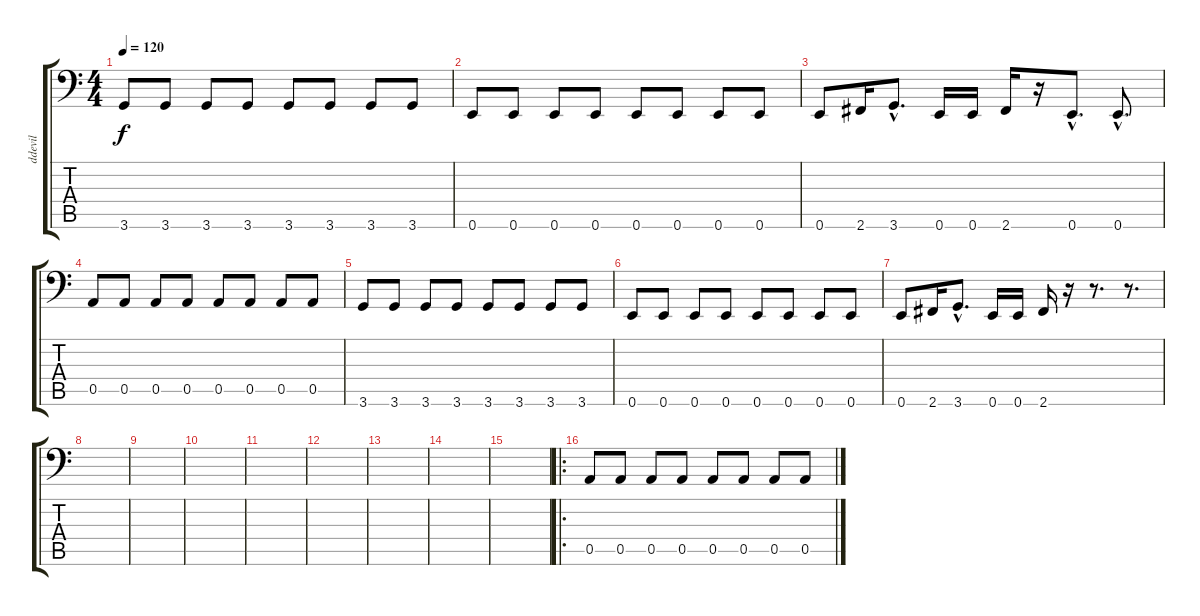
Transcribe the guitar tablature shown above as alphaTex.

\track ("ddevil" "ddevil") {instrument electricbassfinger}
\staff {score tabs}
\tuning (E3 B2 G2 D2 A1 E1) {hide}
\ts (4 4)
\tempo 120
\clef f4
\ks c
3.6.8{dy f} 3.6.8 3.6.8 3.6.8 3.6.8 3.6.8 3.6.8 3.6.8 |
0.6.8 0.6.8 0.6.8 0.6.8 0.6.8 0.6.8 0.6.8 0.6.8 |
0.6.8 2.6.16 3.6{hac}.8{d} 0.6.16 0.6.16 2.6.16 r.16 0.6{hac}.8{d} 0.6{hac}.8{d} |
0.5.8 0.5.8 0.5.8 0.5.8 0.5.8 0.5.8 0.5.8 0.5.8 |
3.6.8 3.6.8 3.6.8 3.6.8 3.6.8 3.6.8 3.6.8 3.6.8 |
0.6.8 0.6.8 0.6.8 0.6.8 0.6.8 0.6.8 0.6.8 0.6.8 |
0.6.8 2.6.16 3.6{hac}.8{d} 0.6.16 0.6.16 2.6.16 r.16 r.8{d} r.8{d} |
|
|
|
|
|
|
|
|
\ro
0.5.8 0.5.8 0.5.8 0.5.8 0.5.8 0.5.8 0.5.8 0.5.8
